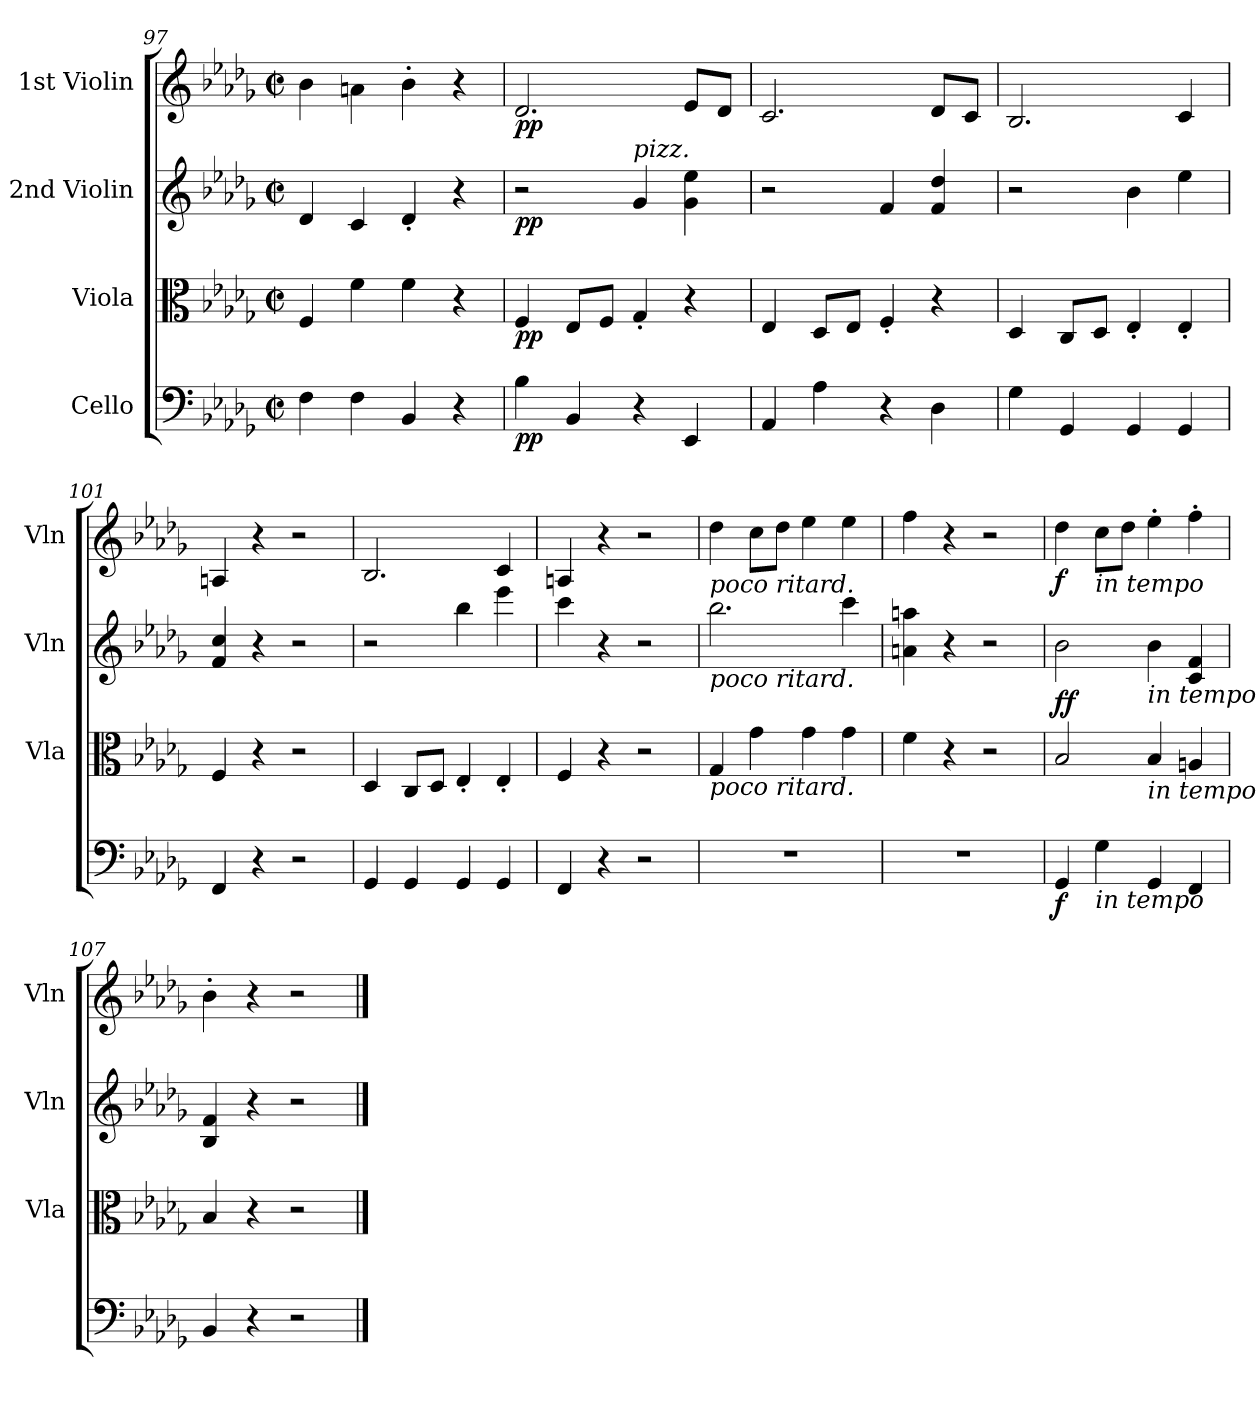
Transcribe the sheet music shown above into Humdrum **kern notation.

**kern	**dynam	**kern	**dynam	**kern	**dynam	**kern	**dynam
*part4	*part4	*part3	*part3	*part2	*part2	*part1	*part1
*staff4	*staff4	*staff3	*staff3	*staff2	*staff2	*staff1	*staff1
*I"Cello	*	*I"Viola	*	*I"2nd Violin	*	*I"1st Violin	*
*	*	*I'Vla	*	*I'Vln	*	*I'Vln	*
!!LO:LB:g=z
*clefF4	*	*clefC3	*	*clefG2	*	*clefG2	*
*k[b-e-a-d-g-]	*	*k[b-e-a-d-g-]	*	*k[b-e-a-d-g-]	*	*k[b-e-a-d-g-]	*
*D-:	*	*D-:	*	*D-:	*	*D-:	*
*M2/2	*	*M2/2	*	*M2/2	*	*M2/2	*
*met(c|)	*	*met(c|)	*	*met(c|)	*	*met(c|)	*
=97	=97	=97	=97	=97	=97	=97	=97
4F\	.	4F/	.	4d-/	.	4b-\	.
4F\	.	4f\	.	4c/	.	4an\	.
4BB-/	.	4f\	.	4d-'/	.	4b-'\	.
4r	.	4r	.	4r	.	4r	.
=98	=98	=98	=98	=98	=98	=98	=98
!	!LO:DY:b	!	!LO:DY:b	!	!LO:DY:b	!	!LO:DY:b
4B-\	pp	4F/	pp	2r	pp	2.d-/	pp
4BB-/	.	8E-/L	.	.	.	.	.
.	.	8F/J	.	.	.	.	.
!	!	!	!	!LO:TX:a:i:t=pizz.	!	!	!
4r	.	4G-'/	.	4g-/	.	.	.
4EE-/	.	4r	.	4g-\ 4ee-\	.	8e-/L	.
.	.	.	.	.	.	8d-/J	.
=99	=99	=99	=99	=99	=99	=99	=99
4AA-/	.	4E-/	.	2r	.	2.c/	.
4A-\	.	8D-/L	.	.	.	.	.
.	.	8E-/J	.	.	.	.	.
4r	.	4F'/	.	4f/	.	.	.
4D-\	.	4r	.	4f/ 4dd-/	.	8d-/L	.
.	.	.	.	.	.	8c/J	.
!!LO:PB:g=z
=100	=100	=100	=100	=100	=100	=100	=100
4G-\	.	4D-/	.	2r	.	2.B-/	.
4GG-/	.	8C/L	.	.	.	.	.
.	.	8D-/J	.	.	.	.	.
4GG-/	.	4E-'/	.	4b-\	.	.	.
4GG-/	.	4E-'/	.	4ee-\	.	4c/	.
=101	=101	=101	=101	=101	=101	=101	=101
4FF/	.	4F/	.	4f/ 4cc/	.	4An/	.
4r	.	4r	.	4r	.	4r	.
2r	.	2r	.	2r	.	2r	.
=102	=102	=102	=102	=102	=102	=102	=102
4GG-/	.	4D-/	.	2r	.	2.B-/	.
4GG-/	.	8C/L	.	.	.	.	.
.	.	8D-/J	.	.	.	.	.
4GG-/	.	4E-'/	.	4bb-\	.	.	.
4GG-/	.	4E-'/	.	4eee-\	.	4c/	.
=103	=103	=103	=103	=103	=103	=103	=103
4FF/	.	4F/	.	4ccc\	.	4An/	.
4r	.	4r	.	4r	.	4r	.
2r	.	2r	.	2r	.	2r	.
=104	=104	=104	=104	=104	=104	=104	=104
!	!	!	!	!	!	!LO:TX:b:i:t=poco ritard.	!
!	!	!	!	!LO:TX:b:i:t=poco ritard.	!	!	!
!	!	!LO:TX:b:i:t=poco ritard.	!	!	!	!	!
1r	.	4G-/	.	2.bb-\	.	4dd-\	.
.	.	4g-\	.	.	.	8cc\L	.
.	.	.	.	.	.	8dd-\J	.
.	.	4g-\	.	.	.	4ee-\	.
.	.	4g-\	.	4ccc\	.	4ee-\	.
=105	=105	=105	=105	=105	=105	=105	=105
1r	.	4f\	.	4an\ 4aan\	.	4ff\	.
.	.	4r	.	4r	.	4r	.
.	.	2r	.	2r	.	2r	.
=106	=106	=106	=106	=106	=106	=106	=106
!	!LO:DY:b	!	!LO:DY:b	!	!	!	!
!	!	!	!LO:DY:n=1:a	!	!	!	!LO:DY:b
4GG-/	f	2B-/	f f	2b-\	.	4dd-\	f
!	!	!	!	!	!	!LO:TX:b:i:t=in tempo	!
!LO:TX:b:i:t=in tempo	!	!	!	!	!	!	!
4G-\	.	.	.	.	.	8cc\L	.
.	.	.	.	.	.	8dd-\J	.
!	!	!	!	!LO:TX:b:i:t=in tempo	!	!	!
!	!	!LO:TX:b:i:t=in tempo	!	!	!	!	!
4GG-/	.	4B-/	.	4b-\	.	4ee-'\	.
4FF/	.	4An/	.	4c/ 4f/	.	4ff'\	.
=107	=107	=107	=107	=107	=107	=107	=107
4BB-/	.	4B-/	.	4B-/ 4f/	.	4b-'\	.
4r	.	4r	.	4r	.	4r	.
2r	.	2r	.	2r	.	2r	.
==	==	==	==	==	==	==	==
*-	*-	*-	*-	*-	*-	*-	*-
